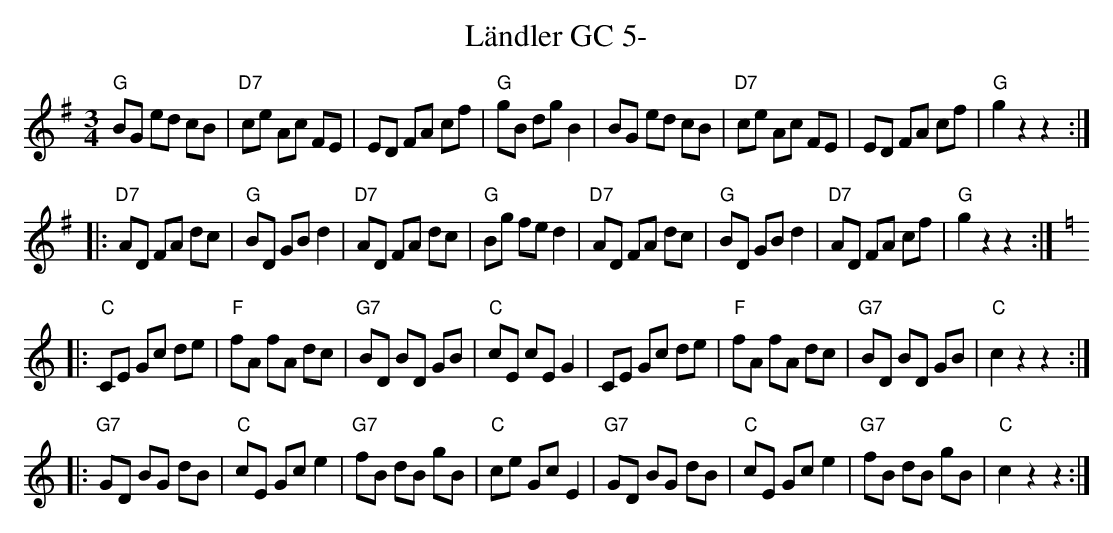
X:1
T:L\"andler GC 5-
M:3/4
L:1/8
K:G
"G"BG ed cB | "D7"ce Ac FE | ED FA cf | "G"gB dg B2 | BG ed cB | "D7"ce Ac FE | ED FA cf | "G"g2z2z2 ::
"D7"AD FA dc | "G"BD GB d2 | "D7"AD FA dc | "G"Bg fe d2 | "D7"AD FA dc | "G"BD GB d2 | "D7"AD FA cf | "G"g2z2z2 :: [K:Cmaj]
"C"CE Gc de | "F"fA fA dc | "G7"BD BD GB | "C"cE cE G2 | CE Gc de | "F"fA fA dc | "G7"BD BD GB | "C"c2z2z2 ::
"G7"GD BG dB | "C"cE Gc e2 | "G7"fB dB gB | "C"ce Gc E2 | "G7"GD BG dB | "C"cE Gc e2 | "G7"fB dB gB | "C"c2z2z2 :|
